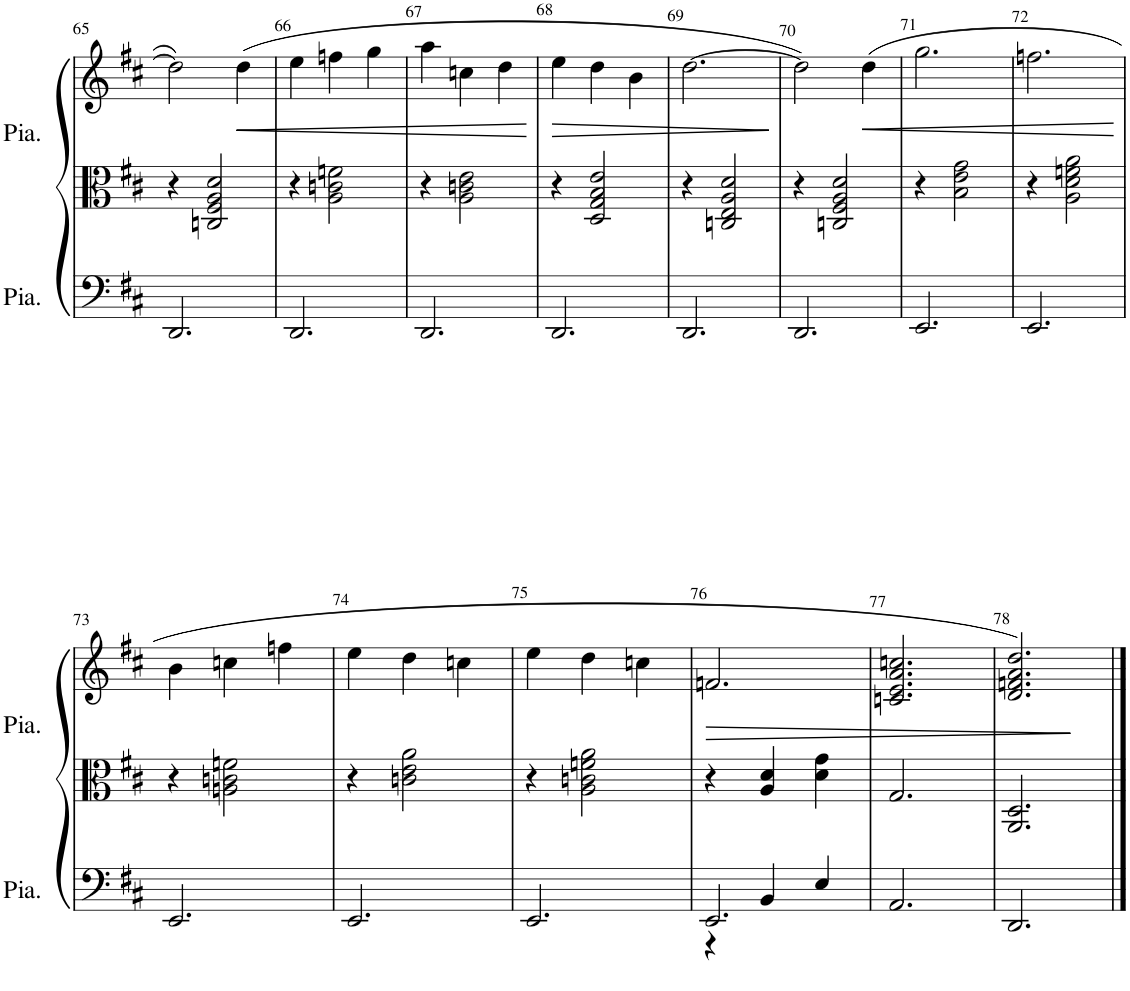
**kern	**kern	**kern	**dynam
*part2	*part1	*part1	*part1
*staff3	*staff2	*staff1	*staff1/2
*I"Piano	*I"Piano	*	*
*I'Pia.	*I'Pia.	*	*
!!LO:PB:g=z
*clefF4	*clefC3	*clefG2	*
*k[f#c#]	*k[f#c#]	*k[f#c#]	*
*M3/4	*M3/4	*M3/4	*
=65	=65	=65	=65
2.DD/	4r	2dd\]	.
.	2Cn/ 2F#/ 2A/ 2d/	.	.
!	!	!	!LO:HP:b
.	.	(4dd\	<
=66	=66	=66	=66
2.DD/	4r	4ee\	.
.	2A\ 2cn\ 2fn\	4ffn\	.
.	.	4gg\	.
=67	=67	=67	=67
2.DD/	4r	4aa\	.
.	2A\ 2cn\ 2e\	4ccn\	.
.	.	4dd\	.
.	.	.	[
=68	=68	=68	=68
!	!	!	!LO:HP:b
2.DD/	4r	4ee\	>
.	2D/ 2G/ 2B/ 2e/	4dd\	.
.	.	4b\	.
=69	=69	=69	=69
2.DD/	4r	[2.dd\	.
.	2Cn/ 2E/ 2A/ 2d/	.	.
.	.	.	]
=70	=70	=70	=70
2.DD/	4r	2dd\])	.
.	2Cn/ 2F#/ 2A/ 2d/	.	.
!	!	!	!LO:HP:b
.	.	(4dd\	<
=71	=71	=71	=71
2.EE/	4r	2.gg\	.
.	2B\ 2e\ 2g\	.	.
=72	=72	=72	=72
2.EE/	4r	2.ffn\	.
.	2A\ 2d\ 2fn\ 2a\	.	.
.	.	.	[
!!LO:LB:g=z
=73	=73	=73	=73
2.EE/	4r	4b\	.
.	2An\ 2cn\ 2fn\	4ccn\	.
.	.	4ffn\	.
=74	=74	=74	=74
2.EE/	4r	4ee\	.
.	2cn\ 2e\ 2a\	4dd\	.
.	.	4ccn\	.
=75	=75	=75	=75
2.EE/	4r	4ee\	.
.	2A\ 2cn\ 2fn\ 2a\	4dd\	.
.	.	4ccn\	.
=76	=76	=76	=76
*^	*	*	*
!	!	!	!	!LO:HP:b
2.EE/	4r	4r	2.fn/	>
.	4BB/	4A/ 4d/	.	.
.	4E/	4d\ 4g\	.	.
*v	*v	*	*	*
=77	=77	=77	=77
2.AA/	2.G/	2.cn/ 2.e/ 2.a/ 2.ccn/	.
=78	=78	=78	=78
2.DD/	2.AA/ 2.D/	2.d/ 2.fn/ 2.a/ 2.dd/)	.
.	.	.	]
==	==	==	==
*-	*-	*-	*-
